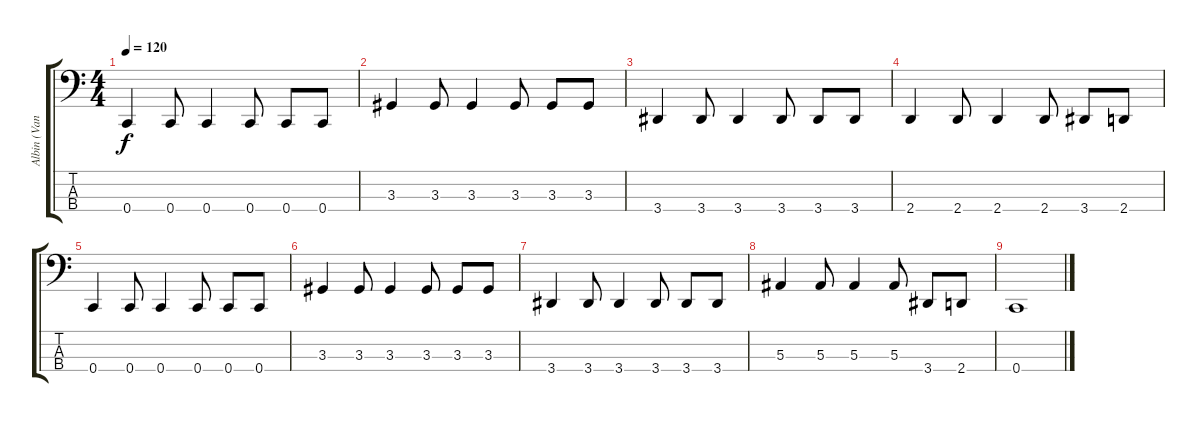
\track ("Albin (Vanlig)" "Albin (Van") {instrument electricbassfinger}
\staff {score tabs}
\tuning (Eb2 Bb1 F1 C1) {hide}
\ts (4 4)
\tempo 120
\clef f4
\ks c
0.4.4{dy f} 0.4.8 0.4.4 0.4.8 0.4.8 0.4.8 |
3.3.4 3.3.8 3.3.4 3.3.8 3.3.8 3.3.8 |
3.4.4 3.4.8 3.4.4 3.4.8 3.4.8 3.4.8 |
2.4.4 2.4.8 2.4.4 2.4.8 3.4.8 2.4.8 |
0.4.4 0.4.8 0.4.4 0.4.8 0.4.8 0.4.8 |
3.3.4 3.3.8 3.3.4 3.3.8 3.3.8 3.3.8 |
3.4.4 3.4.8 3.4.4 3.4.8 3.4.8 3.4.8 |
5.3.4 5.3.8 5.3.4 5.3.8 3.4.8 2.4.8 |
0.4.1
